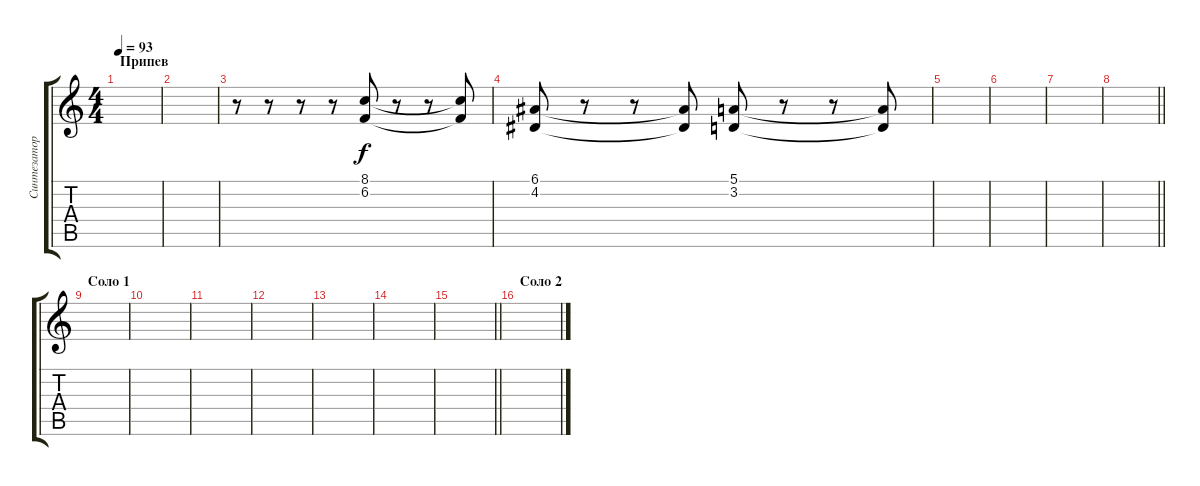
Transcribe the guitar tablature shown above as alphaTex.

\track ("Синтезатор" "Синтезатор") {instrument fx5brightness}
\staff {score tabs}
\tuning (E4 B3 G3 D3 A2 E2) {hide}
\ts (4 4)
\section ("" "Припев")
\tempo 93
\clef g2
\ks c
|
|
r.8 r.8 r.8 r.8 (8.1 6.2).8 r.8 r.8 (8.1{t} 6.2{t}).8 |
(6.1 4.2).8 r.8 r.8 (6.1{t} 4.2{t}).8 (5.1 3.2).8 r.8 r.8 (5.1{t} 3.2{t}).8 |
|
|
|
\barLineRight lightlight
|
\section ("" "Соло 1")
|
|
|
|
|
|
\barLineRight lightlight
|
\section ("" "Соло 2")
